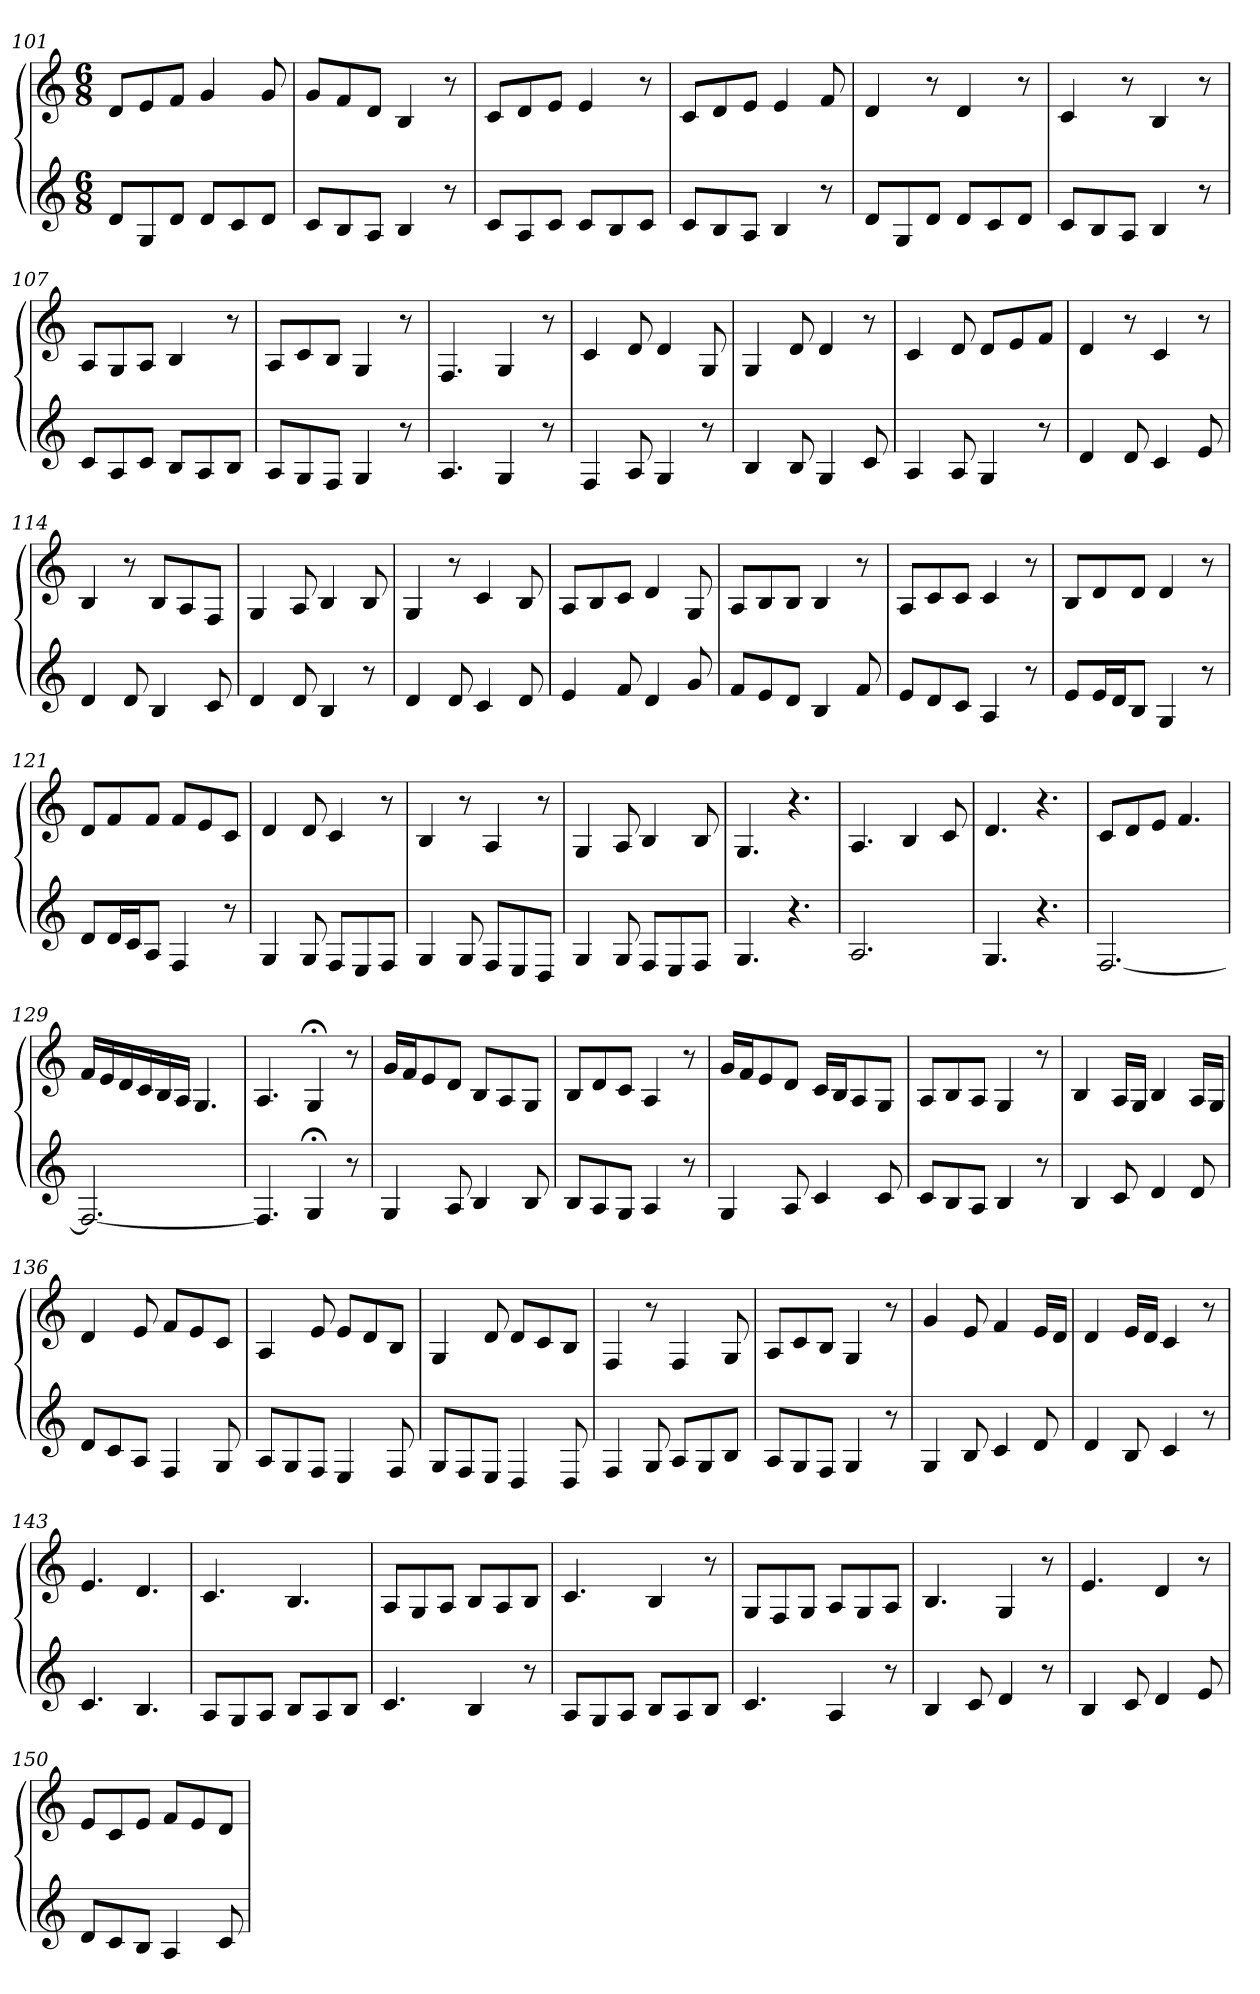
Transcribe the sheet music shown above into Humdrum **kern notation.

**kern	**kern
*part1	*part1
*staff2	*staff1
*M6/8	*M6/8
=101	=101
8dL	8dL
8G	8e
8dJ	8fJ
8dL	4g
8c	.
8dJ	8g
=102	=102
8cL	8gL
8B	8f
8AJ	8dJ
4B	4B
8r	8r
=103	=103
8cL	8cL
8A	8d
8cJ	8eJ
8cL	4e
8B	.
8cJ	8r
=104	=104
8cL	8cL
8B	8d
8AJ	8eJ
4B	4e
8r	8f
=105	=105
8dL	4d
8G	.
8dJ	8r
8dL	4d
8c	.
8dJ	8r
=106	=106
8cL	4c
8B	.
8AJ	8r
4B	4B
8r	8r
=107	=107
8cL	8AL
8A	8G
8cJ	8AJ
8BL	4B
8A	.
8BJ	8r
=108	=108
8AL	8AL
8G	8c
8FJ	8BJ
4G	4G
8r	8r
=109	=109
4.A	4.F
4G	4G
8r	8r
=110	=110
4F	4c
8A	8d
4G	4d
8r	8G
=111	=111
4B	4G
8B	8d
4G	4d
8c	8r
=112	=112
4A	4c
8A	8d
4G	8dL
.	8e
8r	8fJ
=113	=113
4d	4d
8d	8r
4c	4c
8e	8r
=114	=114
4d	4B
8d	8r
4B	8BL
.	8A
8c	8FJ
=115	=115
4d	4G
8d	8A
4B	4B
8r	8B
=116	=116
4d	4G
8d	8r
4c	4c
8d	8B
=117	=117
4e	8AL
.	8B
8f	8cJ
4d	4d
8g	8G
=118	=118
8fL	8AL
8e	8B
8dJ	8BJ
4B	4B
8f	8r
=119	=119
8eL	8AL
8d	8c
8cJ	8cJ
4A	4c
8r	8r
=120	=120
8eL	8BL
16eL	8d
16dJ	.
8BJ	8dJ
4G	4d
8r	8r
=121	=121
8dL	8dL
16dL	8f
16cJ	.
8AJ	8fJ
4F	8fL
.	8e
8r	8cJ
=122	=122
4G	4d
8G	8d
8FL	4c
8E	.
8FJ	8r
=123	=123
4G	4B
8G	8r
8FL	4A
8E	.
8DJ	8r
=124	=124
4G	4G
8G	8A
8FL	4B
8E	.
8FJ	8B
=125	=125
4.G	4.G
4.r	4.r
=126	=126
2.A	4.A
.	4B
.	8c
=127	=127
4.G	4.d
4.r	4.r
=128	=128
[2.F	8cL
.	8d
.	8eJ
.	4.f
=129	=129
2.F_	16fLL
.	16e
.	16d
.	16c
.	16B
.	16AJJ
.	4.G
=130	=130
4.F]	4.A
4G;<	4G;<
8r	8r
=131	=131
4G	16gLL
.	16fJ
.	8e
8A	8dJ
4B	8BL
.	8A
8B	8GJ
=132	=132
8BL	8BL
8A	8d
8GJ	8cJ
4A	4A
8r	8r
=133	=133
4G	16gLL
.	16fJ
.	8e
8A	8dJ
4c	16cLL
.	16BJ
.	8A
8c	8GJ
=134	=134
8cL	8AL
8B	8B
8AJ	8AJ
4B	4G
8r	8r
=135	=135
4B	4B
8c	16ALL
.	16GJJ
4d	4B
8d	16ALL
.	16GJJ
=136	=136
8dL	4d
8c	.
8AJ	8e
4F	8fL
.	8e
8G	8cJ
=137	=137
8AL	4A
8G	.
8FJ	8e
4E	8eL
.	8d
8F	8BJ
=138	=138
8GL	4G
8F	.
8EJ	8d
4D	8dL
.	8c
8D	8BJ
=139	=139
4F	4F
8G	8r
8AL	4F
8G	.
8BJ	8G
=140	=140
8AL	8AL
8G	8c
8FJ	8BJ
4G	4G
8r	8r
=141	=141
4G	4g
8B	8e
4c	4f
8d	16eLL
.	16dJJ
=142	=142
4d	4d
8B	16eLL
.	16dJJ
4c	4c
8r	8r
=143	=143
4.c	4.e
4.B	4.d
=144	=144
8AL	4.c
8G	.
8AJ	.
8BL	4.B
8A	.
8BJ	.
=145	=145
4.c	8AL
.	8G
.	8AJ
4B	8BL
.	8A
8r	8BJ
=146	=146
8AL	4.c
8G	.
8AJ	.
8BL	4B
8A	.
8BJ	8r
=147	=147
4.c	8GL
.	8F
.	8GJ
4A	8AL
.	8G
8r	8AJ
=148	=148
4B	4.B
8c	.
4d	4G
8r	8r
=149	=149
4B	4.e
8c	.
4d	4d
8e	8r
=150	=150
8dL	8eL
8c	8c
8BJ	8eJ
4A	8fL
.	8e
8c	8dJ
=	=
*-	*-
